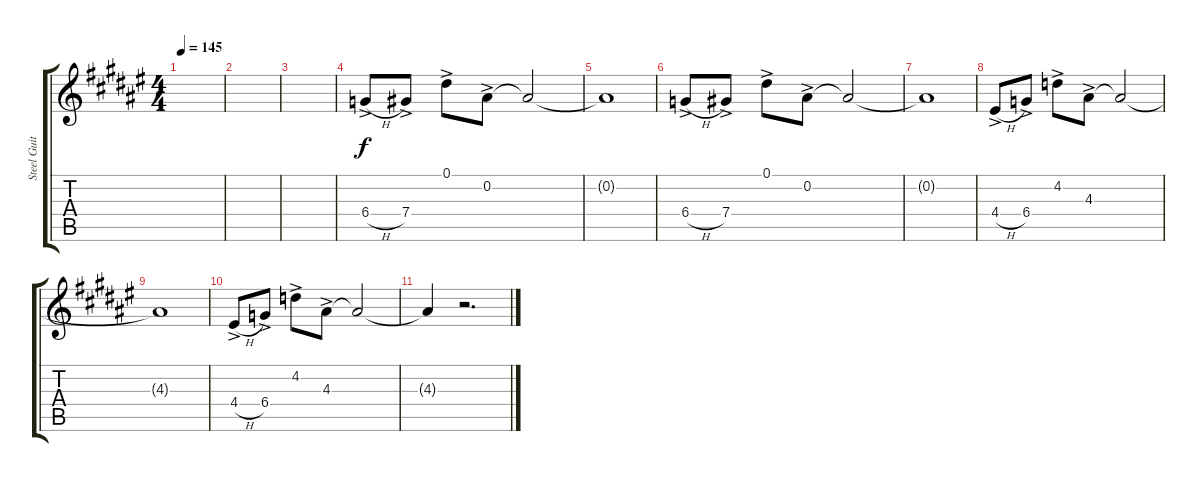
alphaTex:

\track ("Steel Guitar" "Steel Guit") {instrument acousticguitarsteel}
\staff {score tabs}
\tuning (Eb4 Bb3 Gb3 Db3 Ab2 Db2) {hide}
\ts (4 4)
\tempo 145
\clef g2
\ks f#
|
|
|
6.4{h ac}.8 7.4{ac}.8 0.1{ac}.8 0.2{ac}.8 0.2{t}.2 |
0.2{t}.1 |
6.4{h ac}.8 7.4{ac}.8 0.1{ac}.8 0.2{ac}.8 0.2{t}.2 |
0.2{t}.1 |
4.4{h ac}.8 6.4{ac}.8 4.2{ac}.8 4.3{ac}.8 4.3{t}.2 |
4.3{t}.1 |
4.4{h ac}.8 6.4{ac}.8 4.2{ac}.8 4.3{ac}.8 4.3{t}.2 |
4.3{t}.4 r.2{d}
